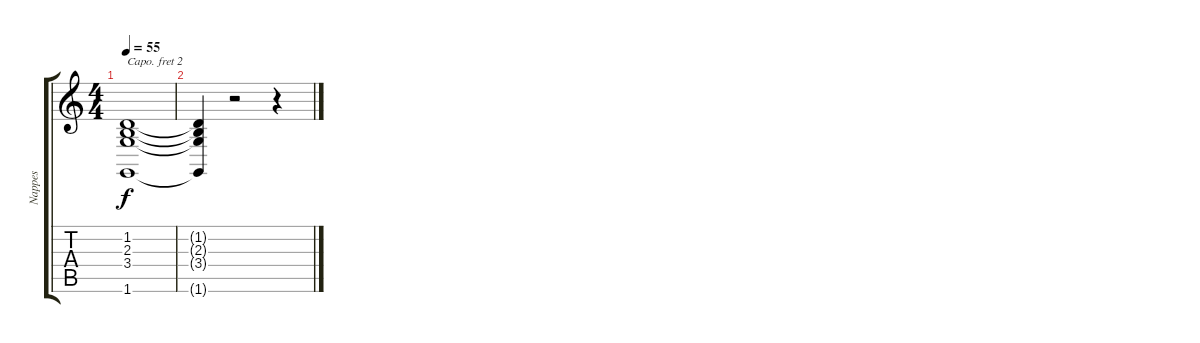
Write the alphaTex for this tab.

\track ("Nappes" "Nappes") {instrument synthstrings2}
\staff {score tabs}
\capo 2
\tuning (E4 B3 G3 D3 A2 E2) {hide}
\ts (4 4)
\tempo 55
\clef g2
\ks c
(1.2 2.3 3.4 1.6).1{dy f} |
(1.2{t} 2.3{t} 3.4{t} 1.6{t}).4 r.2 r.4
